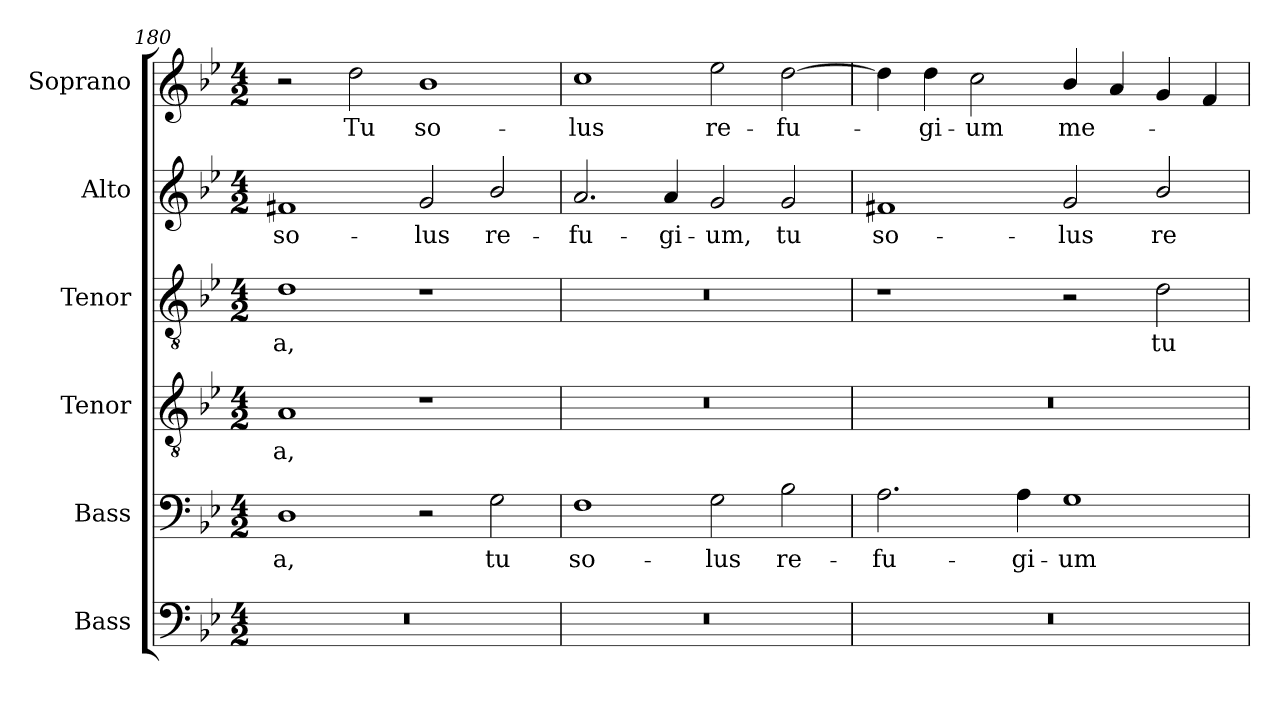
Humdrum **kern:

**kern	**kern	**text	**kern	**text	**kern	**text	**kern	**text	**kern	**text
*part6	*part5	*part5	*part4	*part4	*part3	*part3	*part2	*part2	*part1	*part1
*staff6	*staff5	*staff5	*staff4	*staff4	*staff3	*staff3	*staff2	*staff2	*staff1	*staff1
*I"Bass	*I"Bass	*	*I"Tenor	*	*I"Tenor	*	*I"Alto	*	*I"Soprano	*
*I'B2.	*I'B1.	*	*I'T2.	*	*I'T1.	*	*I'A.	*	*I'S.	*
*clefF4	*clefF4	*	*clefGv2	*	*clefGv2	*	*clefG2	*	*clefG2	*
*	*	*	*ITrd7c12	*	*ITrd7c12	*	*	*	*	*
*k[b-e-]	*k[b-e-]	*	*k[b-e-]	*	*k[b-e-]	*	*k[b-e-]	*	*k[b-e-]	*
*B-:	*B-:	*	*B-:	*	*B-:	*	*B-:	*	*B-:	*
*M4/2	*M4/2	*	*M4/2	*	*M4/2	*	*M4/2	*	*M4/2	*
=180	=180	=180	=180	=180	=180	=180	=180	=180	=180	=180
!LO:N:vis=1	!	!	!	!	!	!	!	!	!	!
!	!	!LO:LY:b:color=#000000	!	!	!	!	!	!	!	!
!	!	!	!	!LO:LY:b:color=#000000	!	!	!	!	!	!
!	!	!	!	!	!	!LO:LY:b:color=#000000	!	!	!	!
!	!	!	!	!	!	!	!	!LO:LY:b:color=#000000	!	!
0r	1Di	-a,	1AAi	-a,	1Di	-a,	1f#Xi	so-	2r	.
!	!	!	!	!	!	!	!	!	!	!LO:LY:b:color=#000000
.	.	.	.	.	.	.	.	.	2ddi\	Tu
!	!	!	!	!	!	!	!	!LO:LY:b:color=#000000	!	!
!	!	!	!	!	!	!	!	!	!	!LO:LY:b:color=#000000
.	2r	.	1r	.	1r	.	2gi/	-lus	1b-i	so-
!	!	!LO:LY:b:color=#000000	!	!	!	!	!	!	!	!
!	!	!	!	!	!	!	!	!LO:LY:b:color=#000000	!	!
.	2Gi\	tu	.	.	.	.	2b-i/	re-	.	.
=181	=181	=181	=181	=181	=181	=181	=181	=181	=181	=181
!LO:N:vis=1	!	!	!	!	!	!	!	!	!	!
!	!	!LO:LY:b:color=#000000	!LO:N:vis=1	!	!LO:N:vis=1	!	!	!	!	!
!	!	!	!	!	!	!	!	!LO:LY:b:color=#000000	!	!
!	!	!	!	!	!	!	!	!	!	!LO:LY:b:color=#000000
0r	1Fi	so-	0r	.	0r	.	2.ai/	-fu-	1cci	-lus
!	!	!	!	!	!	!	!	!LO:LY:b:color=#000000	!	!
.	.	.	.	.	.	.	4ai/	-gi-	.	.
!	!	!LO:LY:b:color=#000000	!	!	!	!	!	!	!	!
!	!	!	!	!	!	!	!	!LO:LY:b:color=#000000	!	!
!	!	!	!	!	!	!	!	!	!	!LO:LY:b:color=#000000
.	2Gi\	-lus	.	.	.	.	2gi/	-um,	2ee-i\	re-
!	!	!LO:LY:b:color=#000000	!	!	!	!	!	!	!	!
!	!	!	!	!	!	!	!	!LO:LY:b:color=#000000	!	!
!	!	!	!	!	!	!	!	!	!	!LO:LY:b:color=#000000
.	2B-i\	re-	.	.	.	.	2gi/	tu	[>2ddi\	-fu-
!!LO:PB:g=z
=182	=182	=182	=182	=182	=182	=182	=182	=182	=182	=182
!LO:N:vis=1	!	!	!	!	!	!	!	!	!	!
!	!	!LO:LY:b:color=#000000	!LO:N:vis=1	!	!	!	!	!	!	!
!	!	!	!	!	!	!	!	!LO:LY:b:color=#000000	!	!
0r	2.Ai\	-fu-	0r	.	1r	.	1f#Xi	so-	4ddi\]	.
!	!	!	!	!	!	!	!	!	!	!LO:LY:b:color=#000000
.	.	.	.	.	.	.	.	.	4ddi\	-gi-
!	!	!	!	!	!	!	!	!	!	!LO:LY:b:color=#000000
.	.	.	.	.	.	.	.	.	2cci\	-um
!	!	!LO:LY:b:color=#000000	!	!	!	!	!	!	!	!
.	4Ai\	-gi-	.	.	.	.	.	.	.	.
!	!	!LO:LY:b:color=#000000	!	!	!	!	!	!	!	!
!	!	!	!	!	!	!	!	!LO:LY:b:color=#000000	!	!
!	!	!	!	!	!	!	!	!	!	!LO:LY:b:color=#000000
.	1Gi	-um	.	.	2r	.	2gi/	-lus	4b-i/	me-
.	.	.	.	.	.	.	.	.	4ai/	.
!	!	!	!	!	!	!LO:LY:b:color=#000000	!	!	!	!
!	!	!	!	!	!	!	!	!LO:LY:b:color=#000000	!	!
.	.	.	.	.	2Di\	tu	2b-i/	re-	4gi/	.
.	.	.	.	.	.	.	.	.	4fi/	.
=	=	=	=	=	=	=	=	=	=	=
*-	*-	*-	*-	*-	*-	*-	*-	*-	*-	*-
